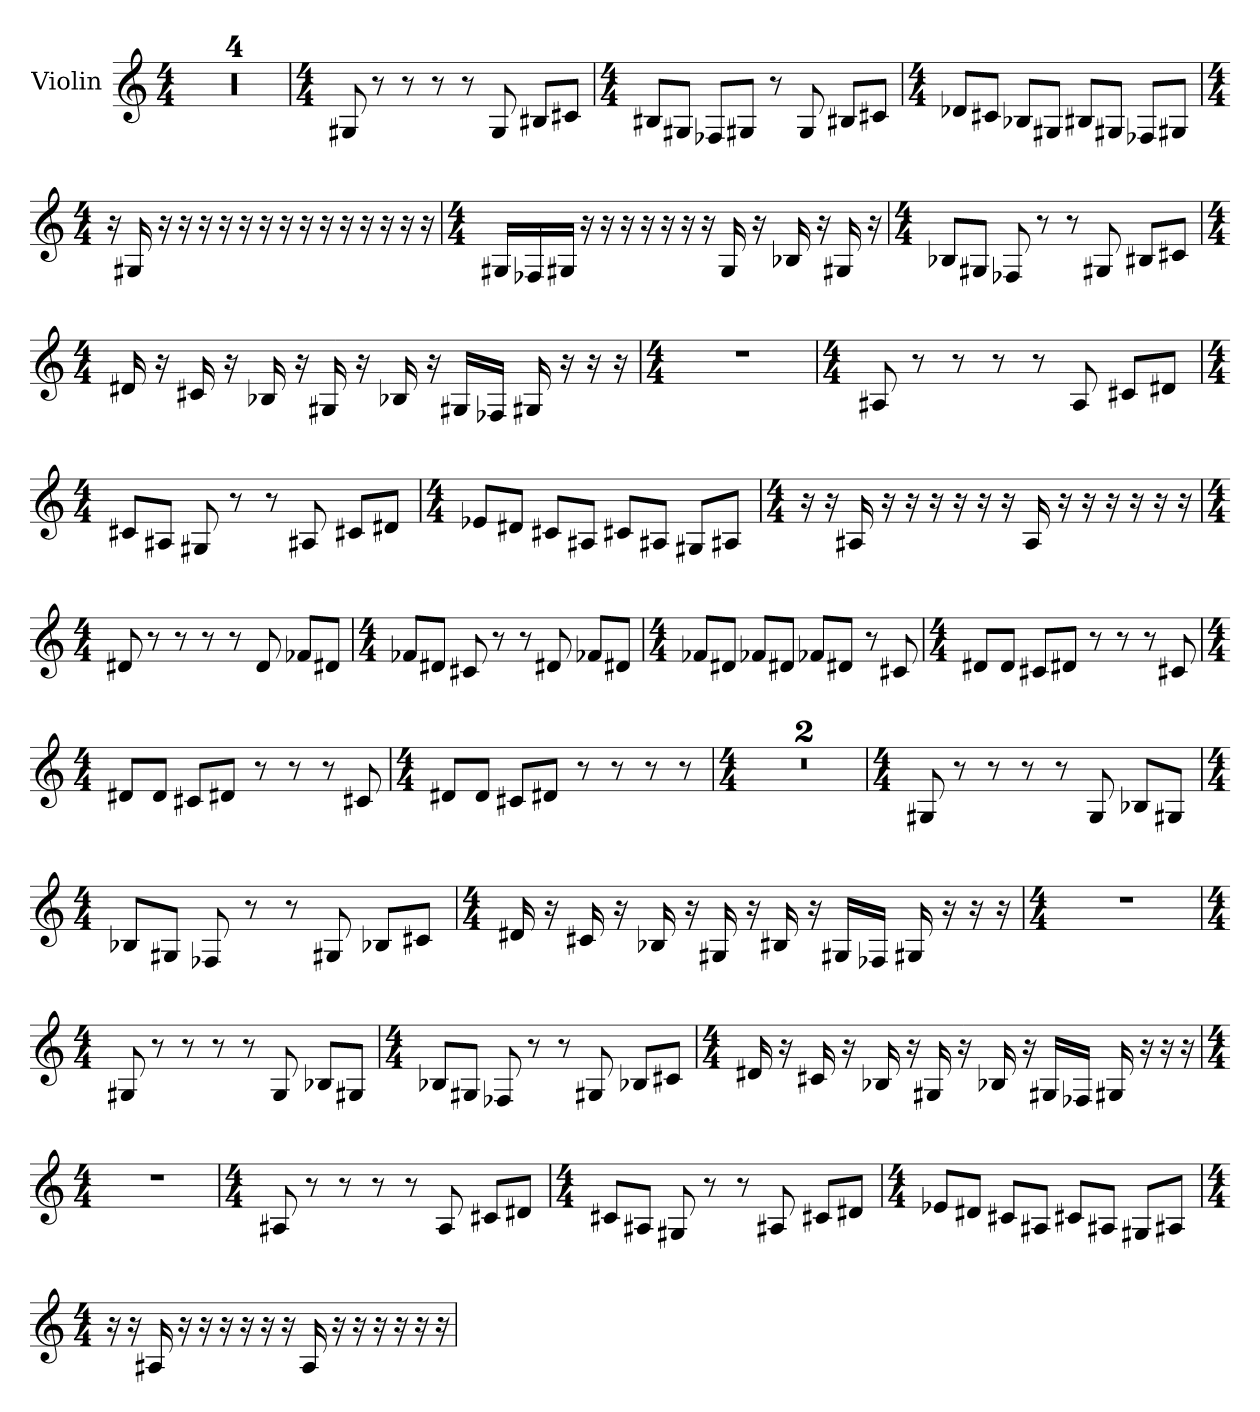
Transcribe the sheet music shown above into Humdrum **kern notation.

**kern
*part1
*staff1
*I"Violin
*I'Vln
*M4/4
=
1r
=
*M4/4
1r
=
*M4/4
1r
=
*M4/4
1r
=
*M4/4
8G#X
8r
8r
8r
8r
8G#
8B#XL
8c#XJ
=
*M4/4
8B#XL
8G#XJ
8F-XL
8G#XJ
8r
8G#
8B#XL
8c#XJ
=
*M4/4
8d-XL
8c#XJ
8B-XL
8G#XJ
8B#XL
8G#XJ
8F-XL
8G#XJ
=
*M4/4
16r
16G#X
16r
16r
16r
16r
16r
16r
16r
16r
16r
16r
16r
16r
16r
16r
=
*M4/4
16G#XLL
16F-X
16G#XJJ
16r
16r
16r
16r
16r
16r
16r
16G#
16r
16B-X
16r
16G#X
16r
=
*M4/4
8B-XL
8G#XJ
8F-X
8r
8r
8G#X
8B#XL
8c#XJ
=
*M4/4
16d#X
16r
16c#X
16r
16B-X
16r
16G#X
16r
16B-X
16r
16G#XLL
16F-XJJ
16G#X
16r
16r
16r
=
*M4/4
1r
=
*M4/4
8A#X
8r
8r
8r
8r
8A#
8c#XL
8d#XJ
=
*M4/4
8c#XL
8A#XJ
8G#X
8r
8r
8A#X
8c#XL
8d#XJ
=
*M4/4
8e-XL
8d#XJ
8c#XL
8A#XJ
8c#XL
8A#XJ
8G#XL
8A#XJ
=
*M4/4
16r
16r
16A#X
16r
16r
16r
16r
16r
16r
16A#
16r
16r
16r
16r
16r
16r
=
*M4/4
8d#X
8r
8r
8r
8r
8d#
8f-XL
8d#XJ
=
*M4/4
8f-XL
8d#XJ
8c#X
8r
8r
8d#X
8f-XL
8d#XJ
=
*M4/4
8f-XL
8d#XJ
8f-XL
8d#XJ
8f-XL
8d#XJ
8r
8c#X
=
*M4/4
8d#XL
8d#J
8c#XL
8d#XJ
8r
8r
8r
8c#X
=
*M4/4
8d#XL
8d#J
8c#XL
8d#XJ
8r
8r
8r
8c#X
=
*M4/4
8d#XL
8d#J
8c#XL
8d#XJ
8r
8r
8r
8r
=
*M4/4
1r
=
*M4/4
1r
=
*M4/4
8G#X
8r
8r
8r
8r
8G#
8B-XL
8G#XJ
=
*M4/4
8B-XL
8G#XJ
8F-X
8r
8r
8G#X
8B-XL
8c#XJ
=
*M4/4
16d#X
16r
16c#X
16r
16B-X
16r
16G#X
16r
16B#X
16r
16G#XLL
16F-XJJ
16G#X
16r
16r
16r
=
*M4/4
1r
=
*M4/4
8G#X
8r
8r
8r
8r
8G#
8B-XL
8G#XJ
=
*M4/4
8B-XL
8G#XJ
8F-X
8r
8r
8G#X
8B-XL
8c#XJ
=
*M4/4
16d#X
16r
16c#X
16r
16B-X
16r
16G#X
16r
16B-X
16r
16G#XLL
16F-XJJ
16G#X
16r
16r
16r
=
*M4/4
1r
=
*M4/4
8A#X
8r
8r
8r
8r
8A#
8c#XL
8d#XJ
=
*M4/4
8c#XL
8A#XJ
8G#X
8r
8r
8A#X
8c#XL
8d#XJ
=
*M4/4
8e-XL
8d#XJ
8c#XL
8A#XJ
8c#XL
8A#XJ
8G#XL
8A#XJ
=
*M4/4
16r
16r
16A#X
16r
16r
16r
16r
16r
16r
16A#
16r
16r
16r
16r
16r
16r
=
*-
